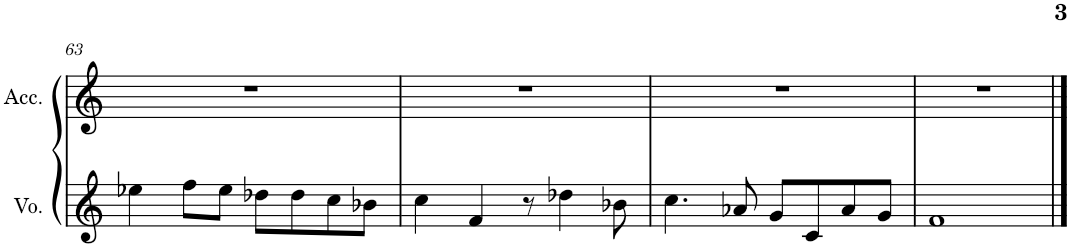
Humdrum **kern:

**kern	**kern
*part2	*part1
*staff2	*staff1
*I"Voice	*I"Accordion
*I'Vo.	*I'Acc.
!!LO:PB:g=z
*clefG2	*clefG2
*k[]	*k[]
*M4/4	*M4/4
=63	=63
4ee-X\	1r
8ff\L	.
8ee-\J	.
8dd-X\L	.
8dd-\	.
8cc\	.
8b-X\J	.
=64	=64
4cc\	1r
4f/	.
8r	.
4dd-X\	.
8b-X\	.
=65	=65
4.cc\	1r
8a-X/	.
8g/L	.
8c/	.
8a-/	.
8g/J	.
=66	=66
1f	1r
==	==
*-	*-
